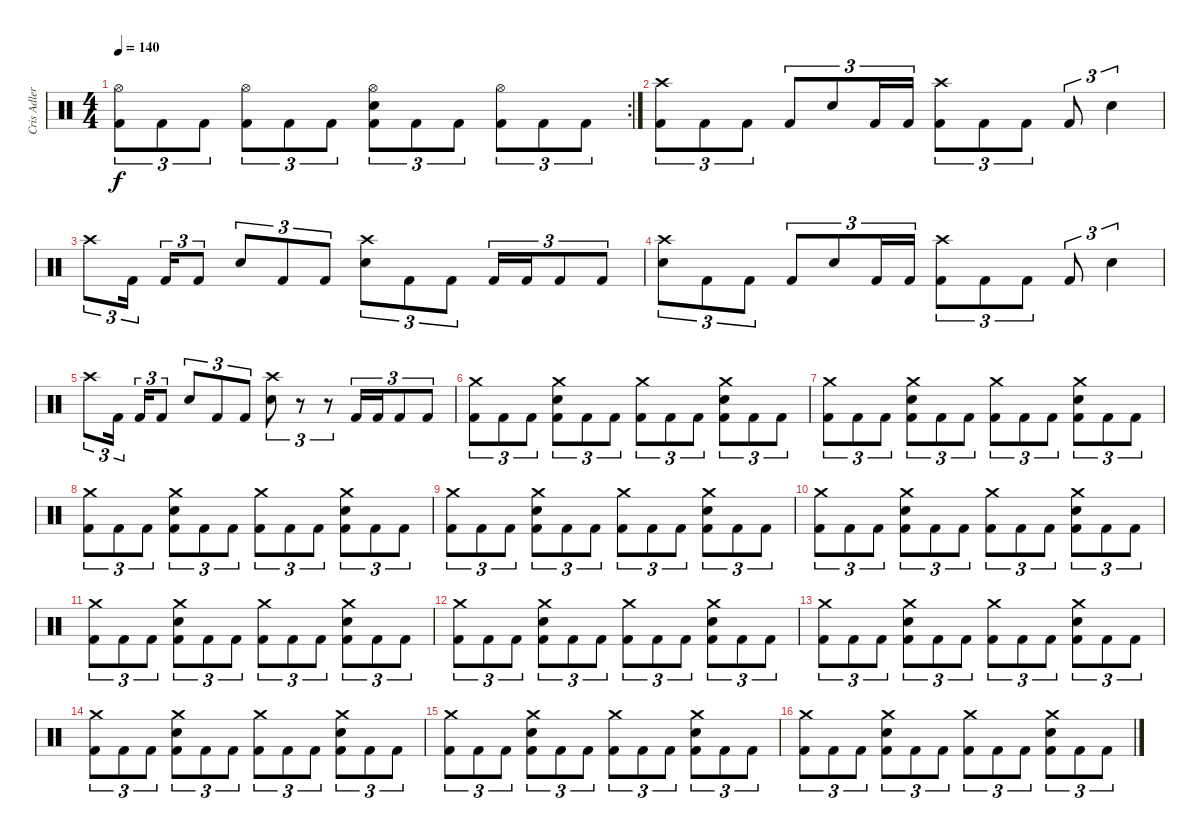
\track ("Cris Adler" "Cris Adler") {instrument percussion}
\staff {score}
\articulation defaults
\rc 2
\ts (4 4)
\tempo 140
\clef neutral
\ks c
("Hi-Hat (open)" "Kick (hit) 2").8{tu (3 2) dy f} "Kick (hit) 2".8{tu (3 2)} "Kick (hit) 2".8{tu (3 2)} ("Hi-Hat (open)" "Kick (hit) 2").8{tu (3 2)} "Kick (hit) 2".8{tu (3 2)} "Kick (hit) 2".8{tu (3 2)} ("Hi-Hat (open)" "Electric Snare (hit)" "Kick (hit) 2").8{tu (3 2)} "Kick (hit) 2".8{tu (3 2)} "Kick (hit) 2".8{tu (3 2)} ("Hi-Hat (open)" "Kick (hit) 2").8{tu (3 2)} "Kick (hit) 2".8{tu (3 2)} "Kick (hit) 2".8{tu (3 2)} |
("Crash high (hit)" "Kick (hit) 2").8{tu (3 2)} "Kick (hit) 2".8{tu (3 2)} "Kick (hit) 2".8{tu (3 2)} "Kick (hit) 2".8{tu (3 2)} "Electric Snare (hit)".8{tu (3 2)} "Kick (hit) 2".16{tu (3 2)} "Kick (hit) 2".16{tu (3 2)} ("Crash high (hit)" "Kick (hit) 2").8{tu (3 2)} "Kick (hit) 2".8{tu (3 2)} "Kick (hit) 2".8{tu (3 2)} "Kick (hit) 2".8{tu (3 2)} "Electric Snare (hit)".4{tu (3 2)} |
"Crash high (hit)".8{tu (3 2)} "Kick (hit) 2".16{tu (3 2)} "Kick (hit) 2".16{tu (3 2)} "Kick (hit) 2".8{tu (3 2)} "Electric Snare (hit)".8{tu (3 2)} "Kick (hit) 2".8{tu (3 2)} "Kick (hit) 2".8{tu (3 2)} ("Crash high (hit)" "Electric Snare (hit)").8{tu (3 2)} "Kick (hit) 2".8{tu (3 2)} "Kick (hit) 2".8{tu (3 2)} "Kick (hit) 2".16{tu (3 2)} "Kick (hit) 2".16{tu (3 2)} "Kick (hit) 2".8{tu (3 2)} "Kick (hit) 2".8{tu (3 2)} |
("Crash high (hit)" "Electric Snare (hit)").8{tu (3 2)} "Kick (hit) 2".8{tu (3 2)} "Kick (hit) 2".8{tu (3 2)} "Kick (hit) 2".8{tu (3 2)} "Electric Snare (hit)".8{tu (3 2)} "Kick (hit) 2".16{tu (3 2)} "Kick (hit) 2".16{tu (3 2)} ("Crash high (hit)" "Kick (hit) 2").8{tu (3 2)} "Kick (hit) 2".8{tu (3 2)} "Kick (hit) 2".8{tu (3 2)} "Kick (hit) 2".8{tu (3 2)} "Electric Snare (hit)".4{tu (3 2)} |
"Crash high (hit)".8{tu (3 2)} "Kick (hit) 2".16{tu (3 2)} "Kick (hit) 2".16{tu (3 2)} "Kick (hit) 2".8{tu (3 2)} "Electric Snare (hit)".8{tu (3 2)} "Kick (hit) 2".8{tu (3 2)} "Kick (hit) 2".8{tu (3 2)} ("Crash high (hit)" "Electric Snare (hit)").8{tu (3 2)} r.8{tu (3 2)} r.8{tu (3 2)} "Kick (hit) 2".16{tu (3 2)} "Kick (hit) 2".16{tu (3 2)} "Kick (hit) 2".8{tu (3 2)} "Kick (hit) 2".8{tu (3 2)} |
("Crash medium (hit)" "Kick (hit) 2").8{tu (3 2)} "Kick (hit) 2".8{tu (3 2)} "Kick (hit) 2".8{tu (3 2)} ("Crash medium (hit)" "Electric Snare (hit)" "Kick (hit) 2").8{tu (3 2)} "Kick (hit) 2".8{tu (3 2)} "Kick (hit) 2".8{tu (3 2)} ("Crash medium (hit)" "Kick (hit) 2").8{tu (3 2)} "Kick (hit) 2".8{tu (3 2)} "Kick (hit) 2".8{tu (3 2)} ("Crash medium (hit)" "Electric Snare (hit)" "Kick (hit) 2").8{tu (3 2)} "Kick (hit) 2".8{tu (3 2)} "Kick (hit) 2".8{tu (3 2)} |
("Crash medium (hit)" "Kick (hit) 2").8{tu (3 2)} "Kick (hit) 2".8{tu (3 2)} "Kick (hit) 2".8{tu (3 2)} ("Crash medium (hit)" "Electric Snare (hit)" "Kick (hit) 2").8{tu (3 2)} "Kick (hit) 2".8{tu (3 2)} "Kick (hit) 2".8{tu (3 2)} ("Crash medium (hit)" "Kick (hit) 2").8{tu (3 2)} "Kick (hit) 2".8{tu (3 2)} "Kick (hit) 2".8{tu (3 2)} ("Crash medium (hit)" "Electric Snare (hit)" "Kick (hit) 2").8{tu (3 2)} "Kick (hit) 2".8{tu (3 2)} "Kick (hit) 2".8{tu (3 2)} |
("Crash medium (hit)" "Kick (hit) 2").8{tu (3 2)} "Kick (hit) 2".8{tu (3 2)} "Kick (hit) 2".8{tu (3 2)} ("Crash medium (hit)" "Electric Snare (hit)" "Kick (hit) 2").8{tu (3 2)} "Kick (hit) 2".8{tu (3 2)} "Kick (hit) 2".8{tu (3 2)} ("Crash medium (hit)" "Kick (hit) 2").8{tu (3 2)} "Kick (hit) 2".8{tu (3 2)} "Kick (hit) 2".8{tu (3 2)} ("Crash medium (hit)" "Electric Snare (hit)" "Kick (hit) 2").8{tu (3 2)} "Kick (hit) 2".8{tu (3 2)} "Kick (hit) 2".8{tu (3 2)} |
("Crash medium (hit)" "Kick (hit) 2").8{tu (3 2)} "Kick (hit) 2".8{tu (3 2)} "Kick (hit) 2".8{tu (3 2)} ("Crash medium (hit)" "Electric Snare (hit)" "Kick (hit) 2").8{tu (3 2)} "Kick (hit) 2".8{tu (3 2)} "Kick (hit) 2".8{tu (3 2)} ("Crash medium (hit)" "Kick (hit) 2").8{tu (3 2)} "Kick (hit) 2".8{tu (3 2)} "Kick (hit) 2".8{tu (3 2)} ("Crash medium (hit)" "Electric Snare (hit)" "Kick (hit) 2").8{tu (3 2)} "Kick (hit) 2".8{tu (3 2)} "Kick (hit) 2".8{tu (3 2)} |
("Crash medium (hit)" "Kick (hit) 2").8{tu (3 2)} "Kick (hit) 2".8{tu (3 2)} "Kick (hit) 2".8{tu (3 2)} ("Crash medium (hit)" "Electric Snare (hit)" "Kick (hit) 2").8{tu (3 2)} "Kick (hit) 2".8{tu (3 2)} "Kick (hit) 2".8{tu (3 2)} ("Crash medium (hit)" "Kick (hit) 2").8{tu (3 2)} "Kick (hit) 2".8{tu (3 2)} "Kick (hit) 2".8{tu (3 2)} ("Crash medium (hit)" "Electric Snare (hit)" "Kick (hit) 2").8{tu (3 2)} "Kick (hit) 2".8{tu (3 2)} "Kick (hit) 2".8{tu (3 2)} |
("Crash medium (hit)" "Kick (hit) 2").8{tu (3 2)} "Kick (hit) 2".8{tu (3 2)} "Kick (hit) 2".8{tu (3 2)} ("Crash medium (hit)" "Electric Snare (hit)" "Kick (hit) 2").8{tu (3 2)} "Kick (hit) 2".8{tu (3 2)} "Kick (hit) 2".8{tu (3 2)} ("Crash medium (hit)" "Kick (hit) 2").8{tu (3 2)} "Kick (hit) 2".8{tu (3 2)} "Kick (hit) 2".8{tu (3 2)} ("Crash medium (hit)" "Electric Snare (hit)" "Kick (hit) 2").8{tu (3 2)} "Kick (hit) 2".8{tu (3 2)} "Kick (hit) 2".8{tu (3 2)} |
("Crash medium (hit)" "Kick (hit) 2").8{tu (3 2)} "Kick (hit) 2".8{tu (3 2)} "Kick (hit) 2".8{tu (3 2)} ("Crash medium (hit)" "Electric Snare (hit)" "Kick (hit) 2").8{tu (3 2)} "Kick (hit) 2".8{tu (3 2)} "Kick (hit) 2".8{tu (3 2)} ("Crash medium (hit)" "Kick (hit) 2").8{tu (3 2)} "Kick (hit) 2".8{tu (3 2)} "Kick (hit) 2".8{tu (3 2)} ("Crash medium (hit)" "Electric Snare (hit)" "Kick (hit) 2").8{tu (3 2)} "Kick (hit) 2".8{tu (3 2)} "Kick (hit) 2".8{tu (3 2)} |
("Crash medium (hit)" "Kick (hit) 2").8{tu (3 2)} "Kick (hit) 2".8{tu (3 2)} "Kick (hit) 2".8{tu (3 2)} ("Crash medium (hit)" "Electric Snare (hit)" "Kick (hit) 2").8{tu (3 2)} "Kick (hit) 2".8{tu (3 2)} "Kick (hit) 2".8{tu (3 2)} ("Crash medium (hit)" "Kick (hit) 2").8{tu (3 2)} "Kick (hit) 2".8{tu (3 2)} "Kick (hit) 2".8{tu (3 2)} ("Crash medium (hit)" "Electric Snare (hit)" "Kick (hit) 2").8{tu (3 2)} "Kick (hit) 2".8{tu (3 2)} "Kick (hit) 2".8{tu (3 2)} |
("Crash medium (hit)" "Kick (hit) 2").8{tu (3 2)} "Kick (hit) 2".8{tu (3 2)} "Kick (hit) 2".8{tu (3 2)} ("Crash medium (hit)" "Electric Snare (hit)" "Kick (hit) 2").8{tu (3 2)} "Kick (hit) 2".8{tu (3 2)} "Kick (hit) 2".8{tu (3 2)} ("Crash medium (hit)" "Kick (hit) 2").8{tu (3 2)} "Kick (hit) 2".8{tu (3 2)} "Kick (hit) 2".8{tu (3 2)} ("Crash medium (hit)" "Electric Snare (hit)" "Kick (hit) 2").8{tu (3 2)} "Kick (hit) 2".8{tu (3 2)} "Kick (hit) 2".8{tu (3 2)} |
("Crash medium (hit)" "Kick (hit) 2").8{tu (3 2)} "Kick (hit) 2".8{tu (3 2)} "Kick (hit) 2".8{tu (3 2)} ("Crash medium (hit)" "Electric Snare (hit)" "Kick (hit) 2").8{tu (3 2)} "Kick (hit) 2".8{tu (3 2)} "Kick (hit) 2".8{tu (3 2)} ("Crash medium (hit)" "Kick (hit) 2").8{tu (3 2)} "Kick (hit) 2".8{tu (3 2)} "Kick (hit) 2".8{tu (3 2)} ("Crash medium (hit)" "Electric Snare (hit)" "Kick (hit) 2").8{tu (3 2)} "Kick (hit) 2".8{tu (3 2)} "Kick (hit) 2".8{tu (3 2)} |
("Crash medium (hit)" "Kick (hit) 2").8{tu (3 2)} "Kick (hit) 2".8{tu (3 2)} "Kick (hit) 2".8{tu (3 2)} ("Crash medium (hit)" "Electric Snare (hit)" "Kick (hit) 2").8{tu (3 2)} "Kick (hit) 2".8{tu (3 2)} "Kick (hit) 2".8{tu (3 2)} ("Crash medium (hit)" "Kick (hit) 2").8{tu (3 2)} "Kick (hit) 2".8{tu (3 2)} "Kick (hit) 2".8{tu (3 2)} ("Crash medium (hit)" "Electric Snare (hit)" "Kick (hit) 2").8{tu (3 2)} "Kick (hit) 2".8{tu (3 2)} "Kick (hit) 2".8{tu (3 2)}
